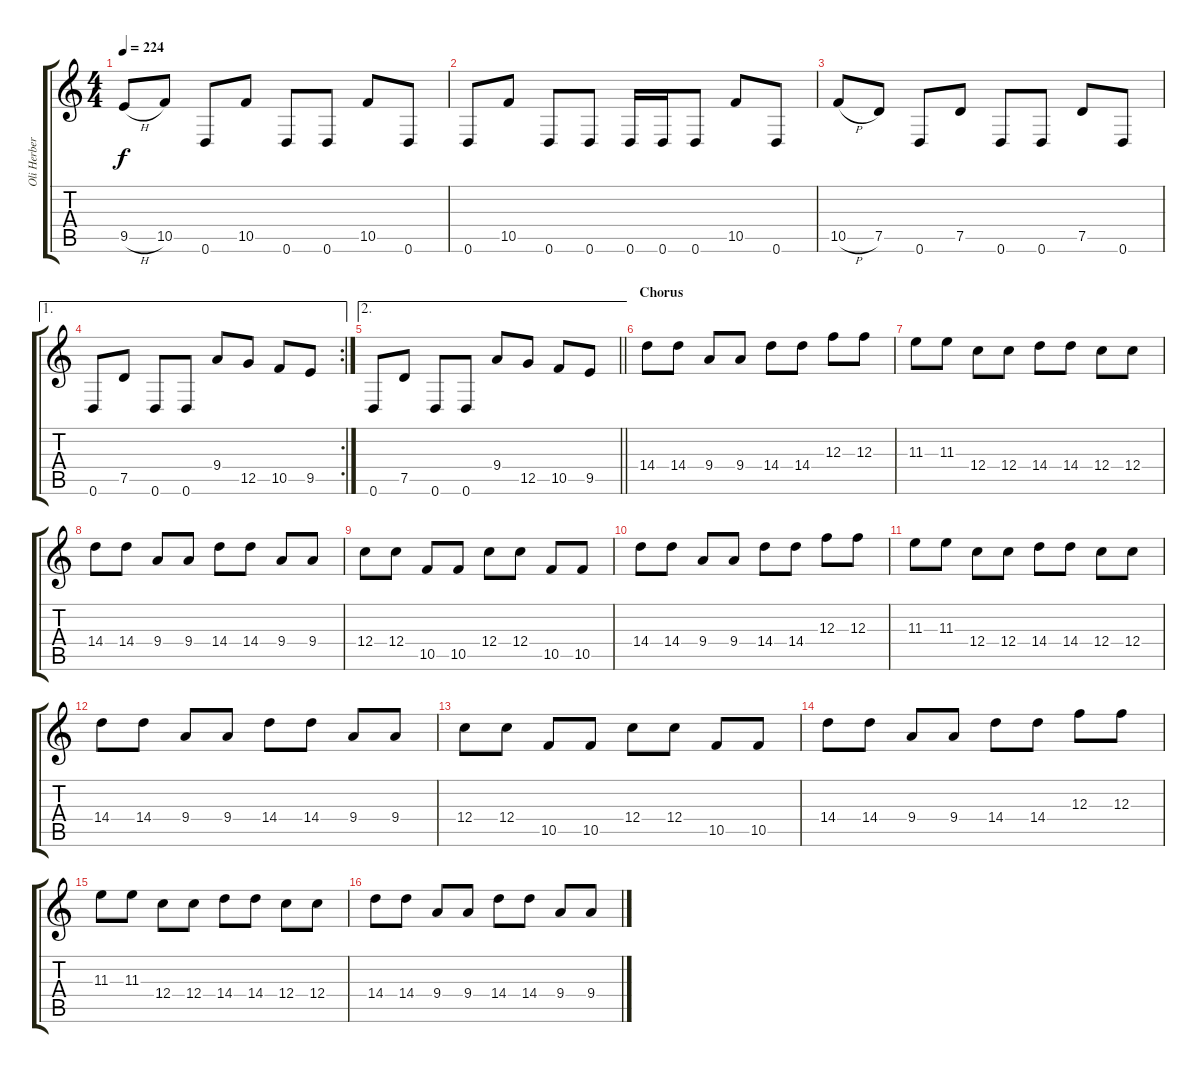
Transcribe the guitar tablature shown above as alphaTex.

\track ("Oli Herbert" "Oli Herber") {instrument distortionguitar}
\staff {score tabs}
\tuning (D4 A3 F3 C3 G2 D2) {hide}
\ts (4 4)
\tempo 224
\clef g2
\ks c
9.5{h}.8{dy f} 10.5.8 0.6.8 10.5.8 0.6.8 0.6.8 10.5.8 0.6.8 |
0.6.8 10.5.8 0.6.8 0.6.8 0.6.16 0.6.16 0.6.8 10.5.8 0.6.8 |
10.5{h}.8 7.5.8 0.6.8 7.5.8 0.6.8 0.6.8 7.5.8 0.6.8 |
\ae 1
\rc 2
0.6.8 7.5.8 0.6.8 0.6.8 9.4.8 12.5.8 10.5.8 9.5.8 |
\ae 2
\barLineRight lightlight
0.6.8 7.5.8 0.6.8 0.6.8 9.4.8 12.5.8 10.5.8 9.5.8 |
\section ("" "Chorus")
14.4.8 14.4.8 9.4.8 9.4.8 14.4.8 14.4.8 12.3.8 12.3.8 |
11.3.8 11.3.8 12.4.8 12.4.8 14.4.8 14.4.8 12.4.8 12.4.8 |
14.4.8 14.4.8 9.4.8 9.4.8 14.4.8 14.4.8 9.4.8 9.4.8 |
12.4.8 12.4.8 10.5.8 10.5.8 12.4.8 12.4.8 10.5.8 10.5.8 |
14.4.8 14.4.8 9.4.8 9.4.8 14.4.8 14.4.8 12.3.8 12.3.8 |
11.3.8 11.3.8 12.4.8 12.4.8 14.4.8 14.4.8 12.4.8 12.4.8 |
14.4.8 14.4.8 9.4.8 9.4.8 14.4.8 14.4.8 9.4.8 9.4.8 |
12.4.8 12.4.8 10.5.8 10.5.8 12.4.8 12.4.8 10.5.8 10.5.8 |
14.4.8 14.4.8 9.4.8 9.4.8 14.4.8 14.4.8 12.3.8 12.3.8 |
11.3.8 11.3.8 12.4.8 12.4.8 14.4.8 14.4.8 12.4.8 12.4.8 |
14.4.8 14.4.8 9.4.8 9.4.8 14.4.8 14.4.8 9.4.8 9.4.8
